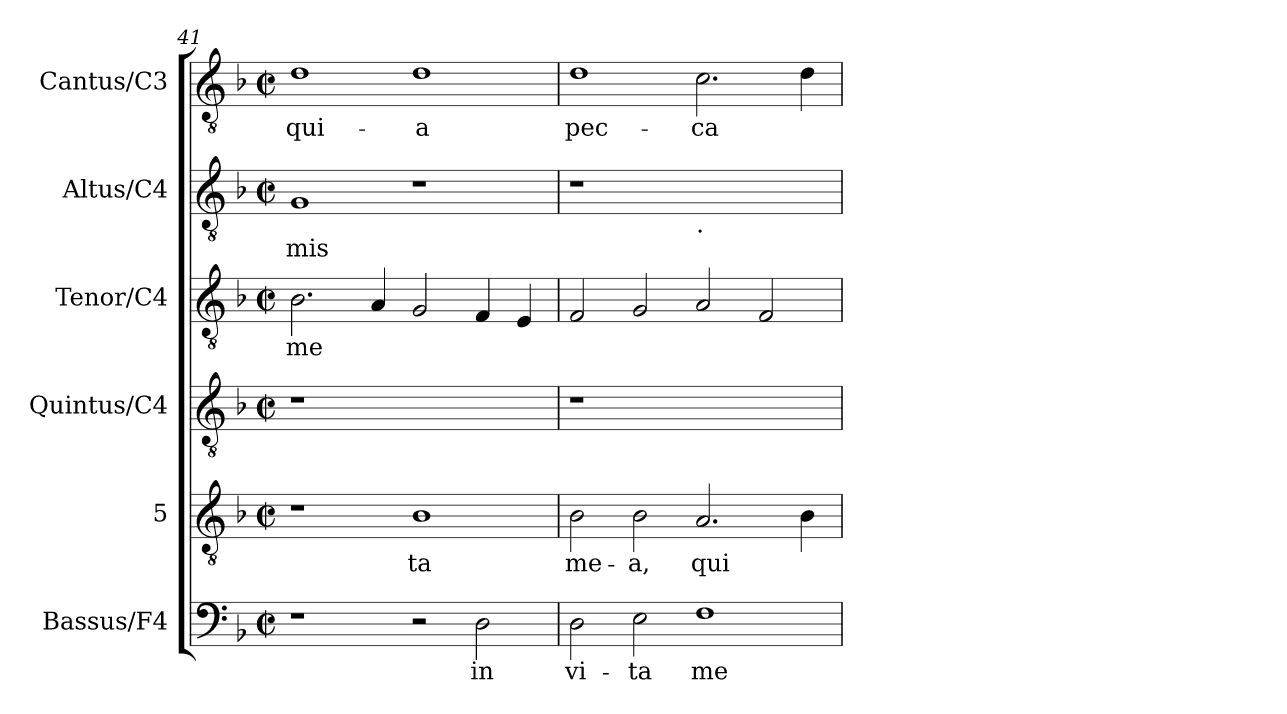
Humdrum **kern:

**kern	**text	**kern	**text	**kern	**kern	**text	**kern	**text	**kern	**text
*part6	*part6	*part5	*part5	*part4	*part3	*part3	*part2	*part2	*part1	*part1
*staff6	*staff6	*staff5	*staff5	*staff4	*staff3	*staff3	*staff2	*staff2	*staff1	*staff1
*I"Bassus/F4	*	*I"5	*	*I"Quintus/C4	*I"Tenor/C4	*	*I"Altus/C4	*	*I"Cantus/C3	*
*I'B	*	*	*	*	*I'T	*	*I'A	*	*I'C	*
*clefF4	*	*clefGv2	*	*clefGv2	*clefGv2	*	*clefGv2	*	*clefGv2	*
*k[b-]	*	*k[b-]	*	*k[b-]	*k[b-]	*	*k[b-]	*	*k[b-]	*
*F:	*	*F:	*	*F:	*F:	*	*F:	*	*F:	*
*M2/2	*	*M2/2	*	*M2/2	*M2/2	*	*M2/2	*	*M2/2	*
*met(c|)	*	*met(c|)	*	*met(c|)	*met(c|)	*	*met(c|)	*	*met(c|)	*
=41	=41	=41	=41	=41	=41	=41	=41	=41	=41	=41
!	!	!	!	!	!	!LO:LY:b:cj	!	!LO:LY:b:cj	!	!LO:LY:b:cj
1r	.	1r	.	1r	2.B-\	me-	1G	-mis	1d	qui-
!	!	!	!	!	!	!LO:LY:b:cj	!	!	!	!
.	.	.	.	.	4A/	--	.	.	.	.
!	!	!	!LO:LY:b:cj	!	!	!LO:LY:b:cj	!	!	!	!LO:LY:b:cj
2r	.	1B-	ta	1ryy	2G/	--	1r	.	1d	-a
!	!LO:LY:b:cj	!	!	!	!	!LO:LY:b:cj	!	!	!	!
2D\	in	.	.	.	4F/	--	.	.	.	.
!	!	!	!	!	!	!LO:LY:b:cj	!	!	!	!
.	.	.	.	.	4E/	--	.	.	.	.
!!LO:LB:g=z
=42	=42	=42	=42	=42	=42	=42	=42	=42	=42	=42
!	!LO:LY:b:cj	!	!LO:LY:b:cj	!	!	!LO:LY:b:cj	!	!	!	!LO:LY:b:cj
2D\	vi-	2B-\	me-	1r	2F/	--	1r	.	1d	pec-
!	!LO:LY:b:cj	!	!LO:LY:b:cj	!	!	!LO:LY:b:cj	!	!	!	!
2E\	-ta	2B-\	-a,	.	2G/	--	.	.	.	.
!	!	!	!	!	!	!	!LO:TX:b:t=.	!	!	!
!	!LO:LY:b:cj	!	!LO:LY:b:cj	!	!	!LO:LY:b:cj	!	!	!	!LO:LY:b:cj
1F	me-	2.A/	qui-	1ryy	2A/	--	1ryy	.	2.c\	-ca-
!	!	!	!	!	!	!LO:LY:b:cj	!	!	!	!
.	.	.	.	.	2F/	--	.	.	.	.
!	!	!	!LO:LY:b:cj	!	!	!	!	!	!	!LO:LY:b:cj
.	.	4B-\	--	.	.	.	.	.	4d\	--
=	=	=	=	=	=	=	=	=	=	=
*-	*-	*-	*-	*-	*-	*-	*-	*-	*-	*-
